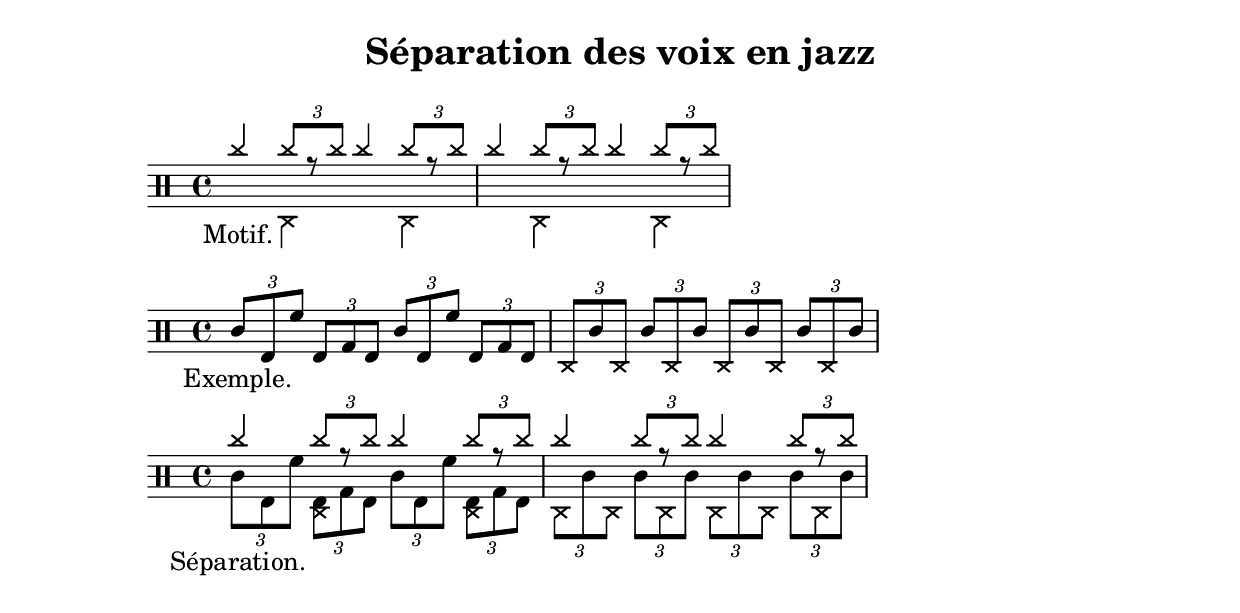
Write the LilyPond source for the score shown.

\version "2.20.0"
\include "../../0_drum_style_perso.ly"


\header {
  title = "Séparation des voix en jazz"
  composer = " "
}


up = \drummode {

  % Mesure 1
  cymr4
  \tuplet 3/2 { cymr8 [r cymr] }
  cymr4
  \tuplet 3/2 { cymr8 [r cymr] }

  % Mesure 2
  cymr4
  \tuplet 3/2 { cymr8 [r cymr] }
  cymr4
  \tuplet 3/2 { cymr8 [r cymr] }
}

down = \drummode {
 
  % Mesure 1 
  s4 hhp s hhp

  % Mesure 2
  s4 hhp s hhp
}

\score {
  <<
		\new DrumStaff
	<<
	  \set DrumStaff.drumStyleTable = #(alist->hash-table mydrums)
	  \new DrumVoice { \voiceOne \up }
	  \new DrumVoice { \voiceTwo \down }
	>>
\addlyrics { "Motif." }
  >>
}

up = \drummode {

  % Mesure 1
  \tuplet 3/2 { sn8 bd tomh }
  \tuplet 3/2 { bd tomfl bd }
  \tuplet 3/2 { sn8 bd tomh }
  \tuplet 3/2 { bd tomfl bd }

  % Mesure 2
  \tuplet 3/2 { hhp sn hhp }
  \tuplet 3/2 { sn hhp sn }
  \tuplet 3/2 { hhp sn hhp }
  \tuplet 3/2 { sn hhp sn }
}

down = \drummode {
}

\score {
  <<
		\new DrumStaff
	<<
	  \set DrumStaff.drumStyleTable = #(alist->hash-table mydrums)
	  \new DrumVoice { \voiceOne \up }
	  \new DrumVoice { \voiceTwo \down }
	>>
\addlyrics { "Exemple." }
  >>
}
up = \drummode {

  % Mesure 1
  cymr4
  \tuplet 3/2 { cymr8 [r cymr] }
  cymr4
  \tuplet 3/2 { cymr8 [r cymr] }

  % Mesure 2
  cymr4
  \tuplet 3/2 { cymr8 [r cymr] }
  cymr4
  \tuplet 3/2 { cymr8 [r cymr] }
}

down = \drummode {

  % Mesure 1
  \tuplet 3/2 { sn8 bd tomh }
  \tuplet 3/2 { <hhp bd> tomfl bd }
  \tuplet 3/2 { sn8 bd tomh }
  \tuplet 3/2 { <hhp bd> tomfl bd }

  % Mesure 2
  \tuplet 3/2 { hhp sn hhp }
  \tuplet 3/2 { sn hhp sn }
  \tuplet 3/2 { hhp sn hhp }
  \tuplet 3/2 { sn hhp sn }
}

\score {
  <<
		\new DrumStaff
	<<
	  \set DrumStaff.drumStyleTable = #(alist->hash-table mydrums)
	  \new DrumVoice { \voiceOne \up }
	  \new DrumVoice { \voiceTwo \down }
	>>
\addlyrics { "Séparation." }
  >>
}
